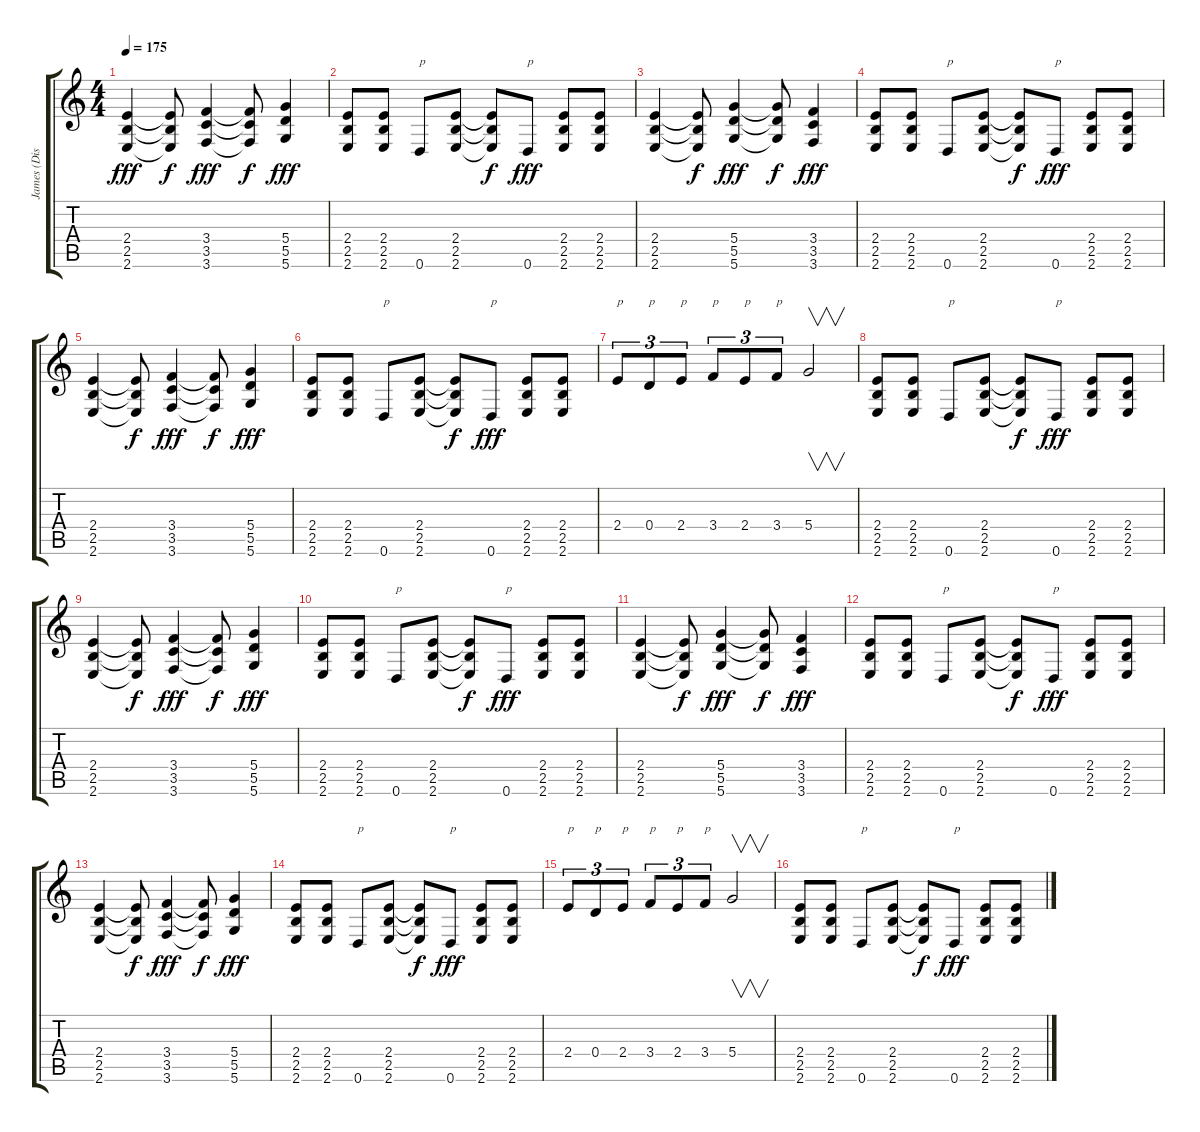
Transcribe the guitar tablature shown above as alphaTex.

\track ("James (Distortion Guitar)" "James (Dis") {instrument distortionguitar}
\staff {score tabs}
\tuning (E4 B3 G3 D3 A2 D2) {hide}
\ts (4 4)
\tempo 175
\clef g2
\ks c
(2.4 2.5 2.6).4{dy fff} (2.4{t} 2.5{t} 2.6{t}).8{dy f} (3.4 3.5 3.6).4{dy fff} (3.4{t} 3.5{t} 3.6{t}).8{dy f} (5.4 5.5 5.6).4{dy fff} |
(2.4 2.5 2.6).8 (2.4 2.5 2.6).8 0.6.8{txt "p"} (2.4 2.5 2.6).8 (2.4{t} 2.5{t} 2.6{t}).8{dy f} 0.6.8{txt "p" dy fff} (2.4 2.5 2.6).8 (2.4 2.5 2.6).8 |
(2.4 2.5 2.6).4 (2.4{t} 2.5{t} 2.6{t}).8{dy f} (5.4 5.5 5.6).4{dy fff} (5.4{t} 5.5{t} 5.6{t}).8{dy f} (3.4 3.5 3.6).4{dy fff} |
(2.4 2.5 2.6).8 (2.4 2.5 2.6).8 0.6.8{txt "p"} (2.4 2.5 2.6).8 (2.4{t} 2.5{t} 2.6{t}).8{dy f} 0.6.8{txt "p" dy fff} (2.4 2.5 2.6).8 (2.4 2.5 2.6).8 |
(2.4 2.5 2.6).4 (2.4{t} 2.5{t} 2.6{t}).8{dy f} (3.4 3.5 3.6).4{dy fff} (3.4{t} 3.5{t} 3.6{t}).8{dy f} (5.4 5.5 5.6).4{dy fff} |
(2.4 2.5 2.6).8 (2.4 2.5 2.6).8 0.6.8{txt "p"} (2.4 2.5 2.6).8 (2.4{t} 2.5{t} 2.6{t}).8{dy f} 0.6.8{txt "p" dy fff} (2.4 2.5 2.6).8 (2.4 2.5 2.6).8 |
2.4.8{tu (3 2) txt "p"} 0.4.8{tu (3 2) txt "p"} 2.4.8{tu (3 2) txt "p"} 3.4.8{tu (3 2) txt "p"} 2.4.8{tu (3 2) txt "p"} 3.4.8{tu (3 2) txt "p"} 5.4.2{v} |
(2.4 2.5 2.6).8 (2.4 2.5 2.6).8 0.6.8{txt "p"} (2.4 2.5 2.6).8 (2.4{t} 2.5{t} 2.6{t}).8{dy f} 0.6.8{txt "p" dy fff} (2.4 2.5 2.6).8 (2.4 2.5 2.6).8 |
(2.4 2.5 2.6).4 (2.4{t} 2.5{t} 2.6{t}).8{dy f} (3.4 3.5 3.6).4{dy fff} (3.4{t} 3.5{t} 3.6{t}).8{dy f} (5.4 5.5 5.6).4{dy fff} |
(2.4 2.5 2.6).8 (2.4 2.5 2.6).8 0.6.8{txt "p"} (2.4 2.5 2.6).8 (2.4{t} 2.5{t} 2.6{t}).8{dy f} 0.6.8{txt "p" dy fff} (2.4 2.5 2.6).8 (2.4 2.5 2.6).8 |
(2.4 2.5 2.6).4 (2.4{t} 2.5{t} 2.6{t}).8{dy f} (5.4 5.5 5.6).4{dy fff} (5.4{t} 5.5{t} 5.6{t}).8{dy f} (3.4 3.5 3.6).4{dy fff} |
(2.4 2.5 2.6).8 (2.4 2.5 2.6).8 0.6.8{txt "p"} (2.4 2.5 2.6).8 (2.4{t} 2.5{t} 2.6{t}).8{dy f} 0.6.8{txt "p" dy fff} (2.4 2.5 2.6).8 (2.4 2.5 2.6).8 |
(2.4 2.5 2.6).4 (2.4{t} 2.5{t} 2.6{t}).8{dy f} (3.4 3.5 3.6).4{dy fff} (3.4{t} 3.5{t} 3.6{t}).8{dy f} (5.4 5.5 5.6).4{dy fff} |
(2.4 2.5 2.6).8 (2.4 2.5 2.6).8 0.6.8{txt "p"} (2.4 2.5 2.6).8 (2.4{t} 2.5{t} 2.6{t}).8{dy f} 0.6.8{txt "p" dy fff} (2.4 2.5 2.6).8 (2.4 2.5 2.6).8 |
2.4.8{tu (3 2) txt "p"} 0.4.8{tu (3 2) txt "p"} 2.4.8{tu (3 2) txt "p"} 3.4.8{tu (3 2) txt "p"} 2.4.8{tu (3 2) txt "p"} 3.4.8{tu (3 2) txt "p"} 5.4.2{v} |
(2.4 2.5 2.6).8 (2.4 2.5 2.6).8 0.6.8{txt "p"} (2.4 2.5 2.6).8 (2.4{t} 2.5{t} 2.6{t}).8{dy f} 0.6.8{txt "p" dy fff} (2.4 2.5 2.6).8 (2.4 2.5 2.6).8
